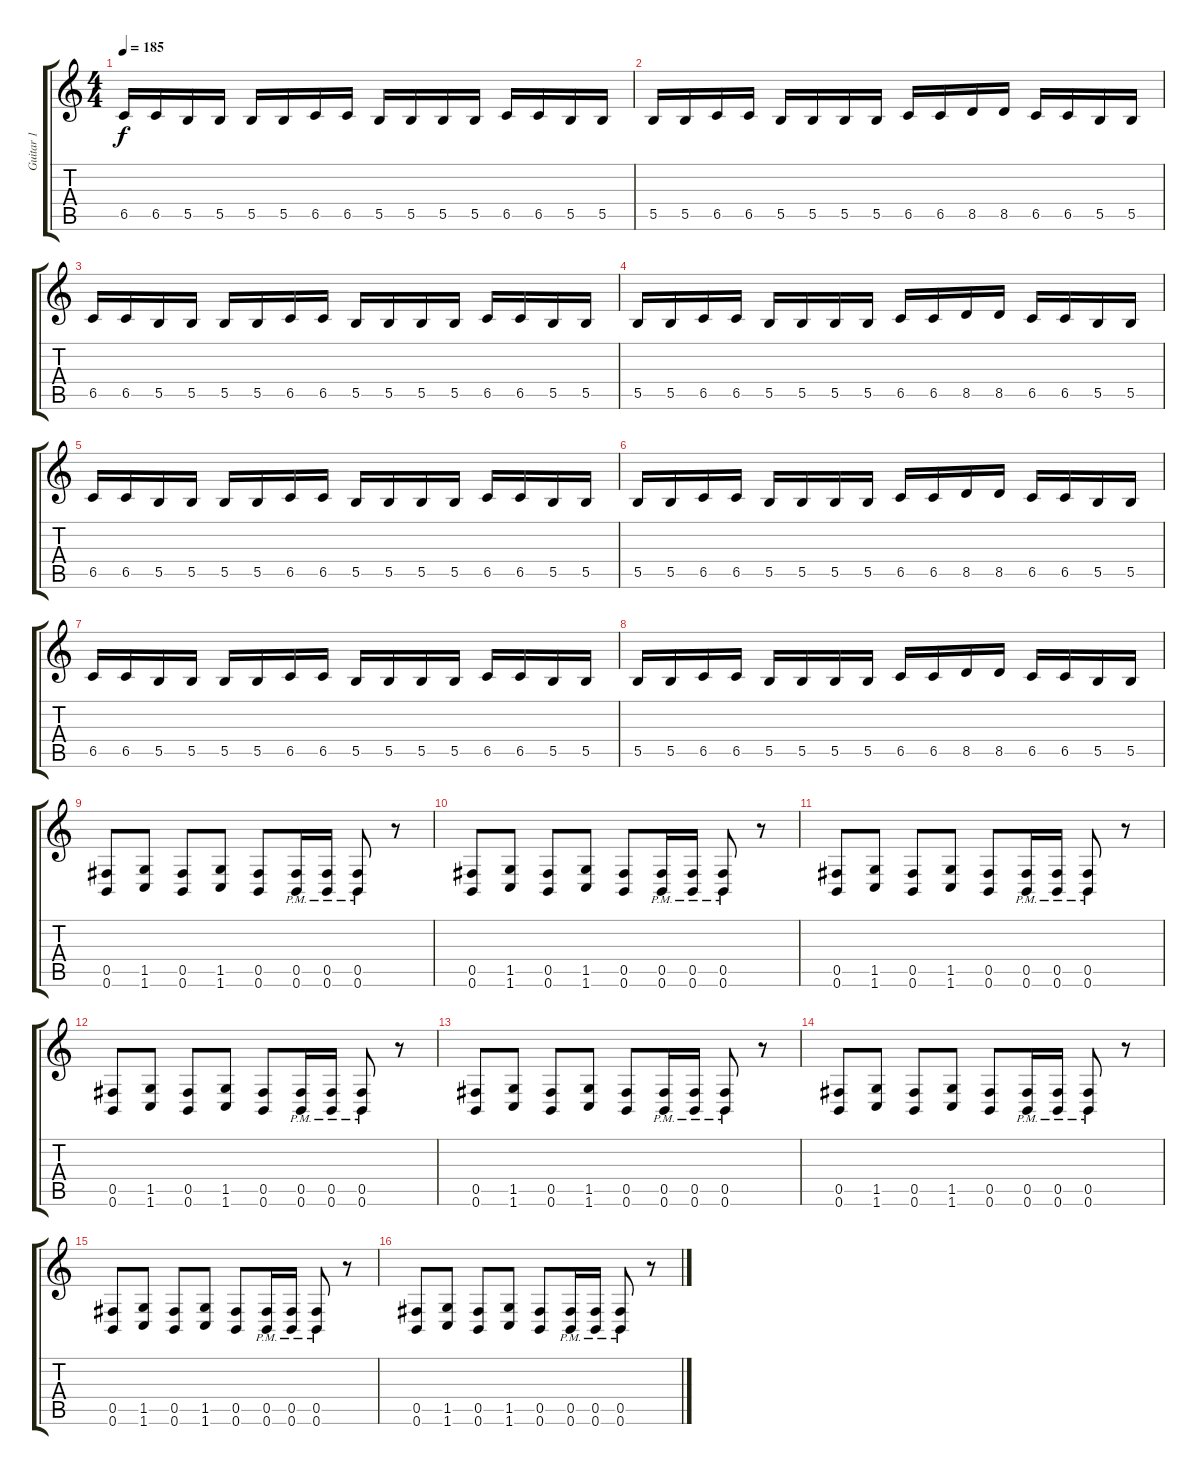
\track ("Guitar 1" "Guitar 1") {instrument distortionguitar}
\staff {score tabs}
\tuning (Db4 Ab3 E3 B2 Gb2 B1) {hide}
\ts (4 4)
\tempo 185
\clef g2
\ks c
6.5.16{dy f} 6.5.16 5.5.16 5.5.16 5.5.16 5.5.16 6.5.16 6.5.16 5.5.16 5.5.16 5.5.16 5.5.16 6.5.16 6.5.16 5.5.16 5.5.16 |
5.5.16 5.5.16 6.5.16 6.5.16 5.5.16 5.5.16 5.5.16 5.5.16 6.5.16 6.5.16 8.5.16 8.5.16 6.5.16 6.5.16 5.5.16 5.5.16 |
6.5.16 6.5.16 5.5.16 5.5.16 5.5.16 5.5.16 6.5.16 6.5.16 5.5.16 5.5.16 5.5.16 5.5.16 6.5.16 6.5.16 5.5.16 5.5.16 |
5.5.16 5.5.16 6.5.16 6.5.16 5.5.16 5.5.16 5.5.16 5.5.16 6.5.16 6.5.16 8.5.16 8.5.16 6.5.16 6.5.16 5.5.16 5.5.16 |
6.5.16 6.5.16 5.5.16 5.5.16 5.5.16 5.5.16 6.5.16 6.5.16 5.5.16 5.5.16 5.5.16 5.5.16 6.5.16 6.5.16 5.5.16 5.5.16 |
5.5.16 5.5.16 6.5.16 6.5.16 5.5.16 5.5.16 5.5.16 5.5.16 6.5.16 6.5.16 8.5.16 8.5.16 6.5.16 6.5.16 5.5.16 5.5.16 |
6.5.16 6.5.16 5.5.16 5.5.16 5.5.16 5.5.16 6.5.16 6.5.16 5.5.16 5.5.16 5.5.16 5.5.16 6.5.16 6.5.16 5.5.16 5.5.16 |
5.5.16 5.5.16 6.5.16 6.5.16 5.5.16 5.5.16 5.5.16 5.5.16 6.5.16 6.5.16 8.5.16 8.5.16 6.5.16 6.5.16 5.5.16 5.5.16 |
(0.5 0.6).8 (1.5 1.6).8 (0.5 0.6).8 (1.5 1.6).8 (0.5 0.6).8 (0.5{pm} 0.6{pm}).16 (0.5{pm} 0.6{pm}).16 (0.5{pm} 0.6{pm}).8 r.8 |
(0.5 0.6).8 (1.5 1.6).8 (0.5 0.6).8 (1.5 1.6).8 (0.5 0.6).8 (0.5{pm} 0.6{pm}).16 (0.5{pm} 0.6{pm}).16 (0.5{pm} 0.6{pm}).8 r.8 |
(0.5 0.6).8 (1.5 1.6).8 (0.5 0.6).8 (1.5 1.6).8 (0.5 0.6).8 (0.5{pm} 0.6{pm}).16 (0.5{pm} 0.6{pm}).16 (0.5{pm} 0.6{pm}).8 r.8 |
(0.5 0.6).8 (1.5 1.6).8 (0.5 0.6).8 (1.5 1.6).8 (0.5 0.6).8 (0.5{pm} 0.6{pm}).16 (0.5{pm} 0.6{pm}).16 (0.5{pm} 0.6{pm}).8 r.8 |
(0.5 0.6).8 (1.5 1.6).8 (0.5 0.6).8 (1.5 1.6).8 (0.5 0.6).8 (0.5{pm} 0.6{pm}).16 (0.5{pm} 0.6{pm}).16 (0.5{pm} 0.6{pm}).8 r.8 |
(0.5 0.6).8 (1.5 1.6).8 (0.5 0.6).8 (1.5 1.6).8 (0.5 0.6).8 (0.5{pm} 0.6{pm}).16 (0.5{pm} 0.6{pm}).16 (0.5{pm} 0.6{pm}).8 r.8 |
(0.5 0.6).8 (1.5 1.6).8 (0.5 0.6).8 (1.5 1.6).8 (0.5 0.6).8 (0.5{pm} 0.6{pm}).16 (0.5{pm} 0.6{pm}).16 (0.5{pm} 0.6{pm}).8 r.8 |
(0.5 0.6).8 (1.5 1.6).8 (0.5 0.6).8 (1.5 1.6).8 (0.5 0.6).8 (0.5{pm} 0.6{pm}).16 (0.5{pm} 0.6{pm}).16 (0.5{pm} 0.6{pm}).8 r.8
